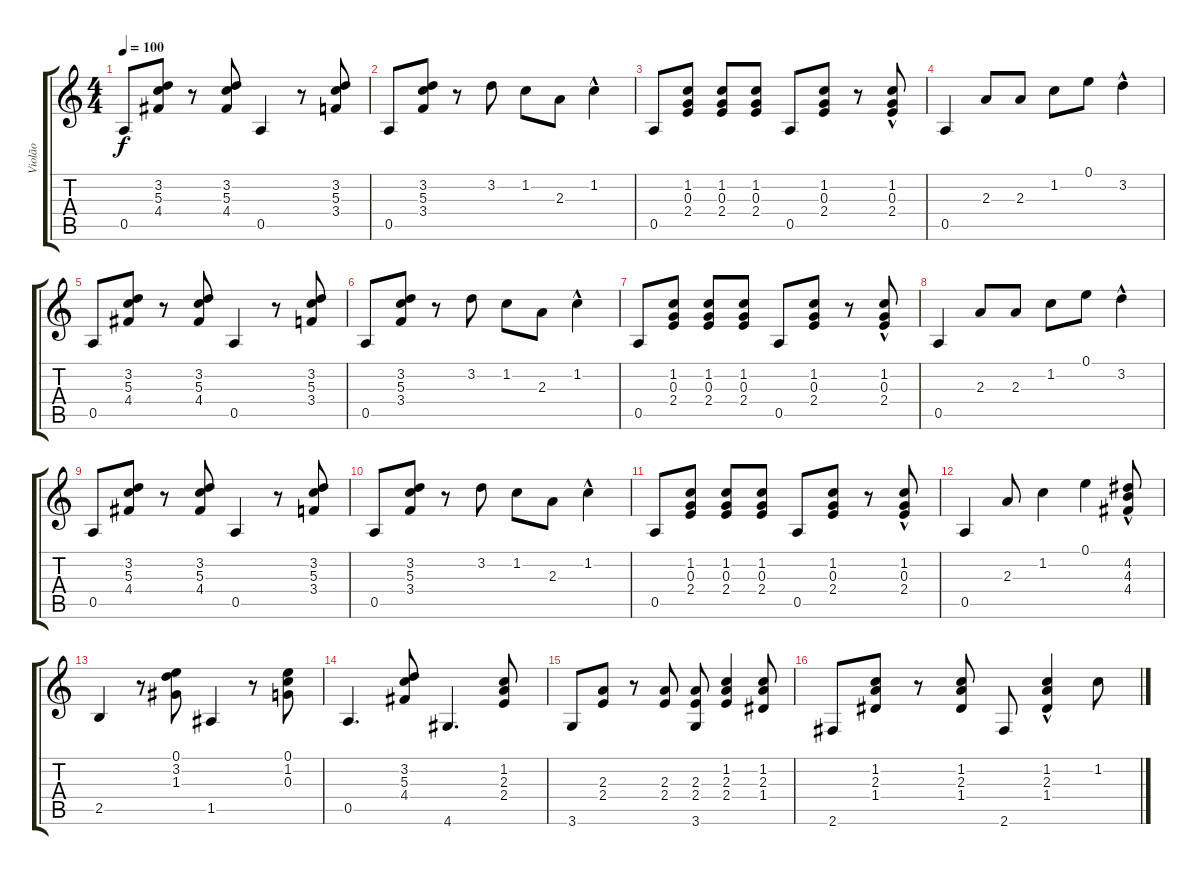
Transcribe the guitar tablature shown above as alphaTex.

\track ("Violão" "Violão") {instrument acousticguitarnylon}
\staff {score tabs}
\tuning (E4 B3 G3 D3 A2 E2) {hide}
\ts (4 4)
\tempo 100
\clef g2
\ks c
0.5.8{dy f} (3.2 5.3 4.4).8 r.8 (3.2 5.3 4.4).8 0.5.4 r.8 (3.2 5.3 3.4).8 |
0.5.8 (3.2 5.3 3.4).8 r.8 3.2.8 1.2.8 2.3.8 1.2{hac}.4 |
0.5.8 (1.2 0.3 2.4).8 (1.2 0.3 2.4).8 (1.2 0.3 2.4).8 0.5.8 (1.2 0.3 2.4).8 r.8 (1.2{hac} 0.3{hac} 2.4{hac}).8 |
0.5.4 2.3.8 2.3.8 1.2.8 0.1.8 3.2{hac}.4 |
0.5.8 (3.2 5.3 4.4).8 r.8 (3.2 5.3 4.4).8 0.5.4 r.8 (3.2 5.3 3.4).8 |
0.5.8 (3.2 5.3 3.4).8 r.8 3.2.8 1.2.8 2.3.8 1.2{hac}.4 |
0.5.8 (1.2 0.3 2.4).8 (1.2 0.3 2.4).8 (1.2 0.3 2.4).8 0.5.8 (1.2 0.3 2.4).8 r.8 (1.2{hac} 0.3{hac} 2.4{hac}).8 |
0.5.4 2.3.8 2.3.8 1.2.8 0.1.8 3.2{hac}.4 |
0.5.8 (3.2 5.3 4.4).8 r.8 (3.2 5.3 4.4).8 0.5.4 r.8 (3.2 5.3 3.4).8 |
0.5.8 (3.2 5.3 3.4).8 r.8 3.2.8 1.2.8 2.3.8 1.2{hac}.4 |
0.5.8 (1.2 0.3 2.4).8 (1.2 0.3 2.4).8 (1.2 0.3 2.4).8 0.5.8 (1.2 0.3 2.4).8 r.8 (1.2{hac} 0.3{hac} 2.4{hac}).8 |
0.5.4 2.3.8 1.2.4 0.1.4 (4.2{hac} 4.3{hac} 4.4{hac}).8 |
2.5.4 r.8 (0.1 3.2 1.3).8 1.5.4 r.8 (0.1 1.2 0.3).8 |
0.5.4{d} (3.2 5.3 4.4).8 4.6.4{d} (1.2 2.3 2.4).8 |
3.6.8 (2.3 2.4).8 r.8 (2.3 2.4).8 (2.3 2.4 3.6).8 (1.2 2.3 2.4).4 (1.2 2.3 1.4).8 |
2.6.8 (1.2 2.3 1.4).8 r.8 (1.2 2.3 1.4).8 2.6.8 (1.2 2.3{hac} 1.4{hac}).4 1.2.8
